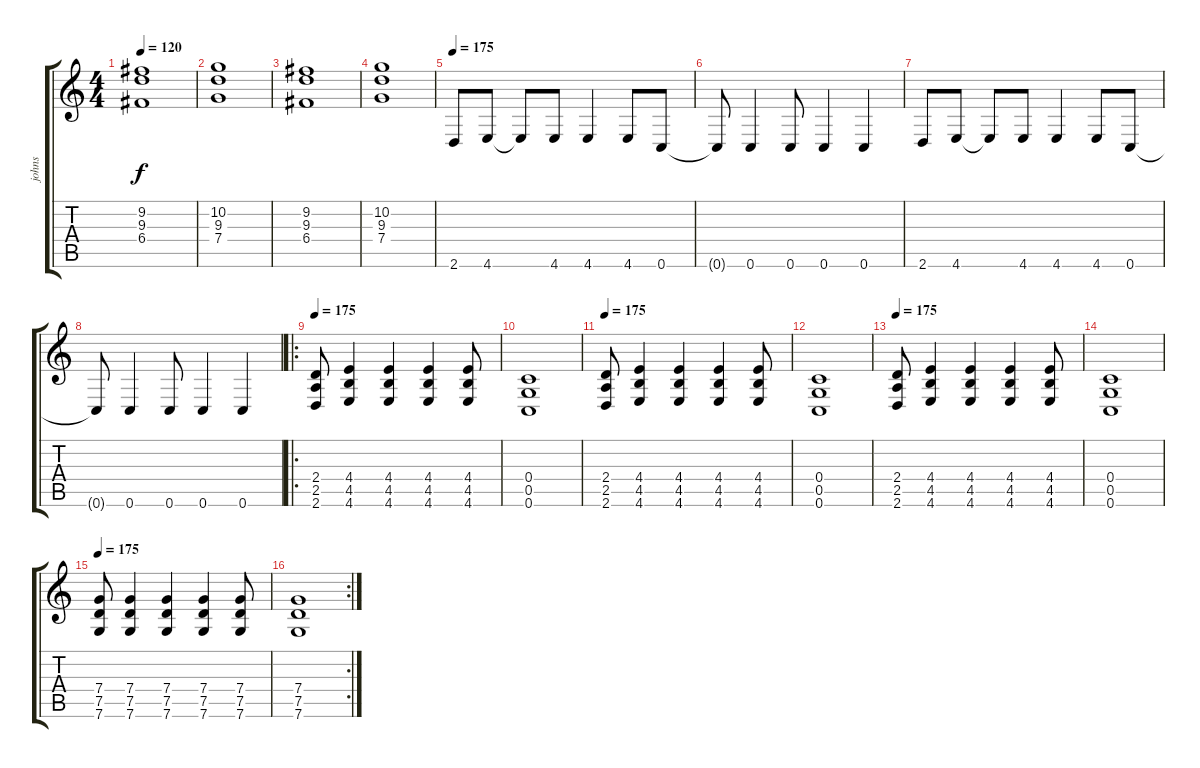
\track ("johns" "johns") {instrument distortionguitar}
\staff {score tabs}
\tuning (D4 A3 F3 C3 G2 C2) {hide}
\ts (4 4)
\tempo 120
\tempo 90
\tempo 120
\clef g2
\ks c
(9.2 9.3 6.4).1{dy f instrument electricguitarjazz} |
(10.2 9.3 7.4).1{instrument electricguitarjazz} |
(9.2 9.3 6.4).1{instrument electricguitarjazz} |
(10.2 9.3 7.4).1{instrument electricguitarjazz} |
\tempo 175
2.6.8{instrument electricguitarclean} 4.6.8 4.6{t}.8 4.6.8 4.6.4 4.6.8 0.6.8 |
0.6{t}.8 0.6.4 0.6.8 0.6.4 0.6.4 |
2.6.8 4.6.8 4.6{t}.8 4.6.8 4.6.4 4.6.8 0.6.8 |
0.6{t}.8 0.6.4 0.6.8 0.6.4 0.6.4 |
\ro
\tempo 175
(2.4 2.5 2.6).8{instrument distortionguitar} (4.4 4.5 4.6).4 (4.4 4.5 4.6).4 (4.4 4.5 4.6).4 (4.4 4.5 4.6).8 |
(0.4 0.5 0.6).1 |
\tempo 175
(2.4 2.5 2.6).8 (4.4 4.5 4.6).4 (4.4 4.5 4.6).4 (4.4 4.5 4.6).4 (4.4 4.5 4.6).8 |
(0.4 0.5 0.6).1 |
\tempo 175
(2.4 2.5 2.6).8 (4.4 4.5 4.6).4 (4.4 4.5 4.6).4 (4.4 4.5 4.6).4 (4.4 4.5 4.6).8 |
(0.4 0.5 0.6).1 |
\tempo 175
(7.4 7.5 7.6).8 (7.4 7.5 7.6).4 (7.4 7.5 7.6).4 (7.4 7.5 7.6).4 (7.4 7.5 7.6).8 |
\rc 2
(7.4 7.5 7.6).1
